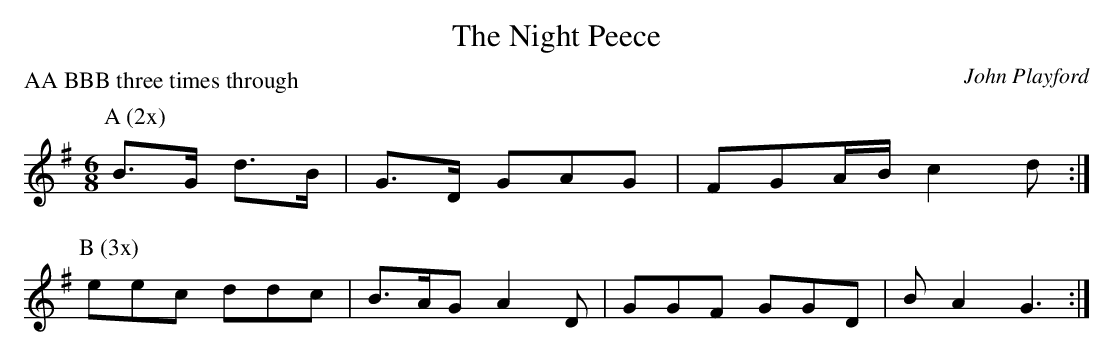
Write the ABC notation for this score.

X:1
T: The Night Peece
C: John Playford
M: 6/8
L: 1/8
P: AA BBB three times through
K: G
P: A (2x)
B>G d>B |G>D GAG |FGA/2B/2c2d:|
P: B (3x)
eec ddc| B>AG A2 D| GGF GGD| B A2 G3:|
